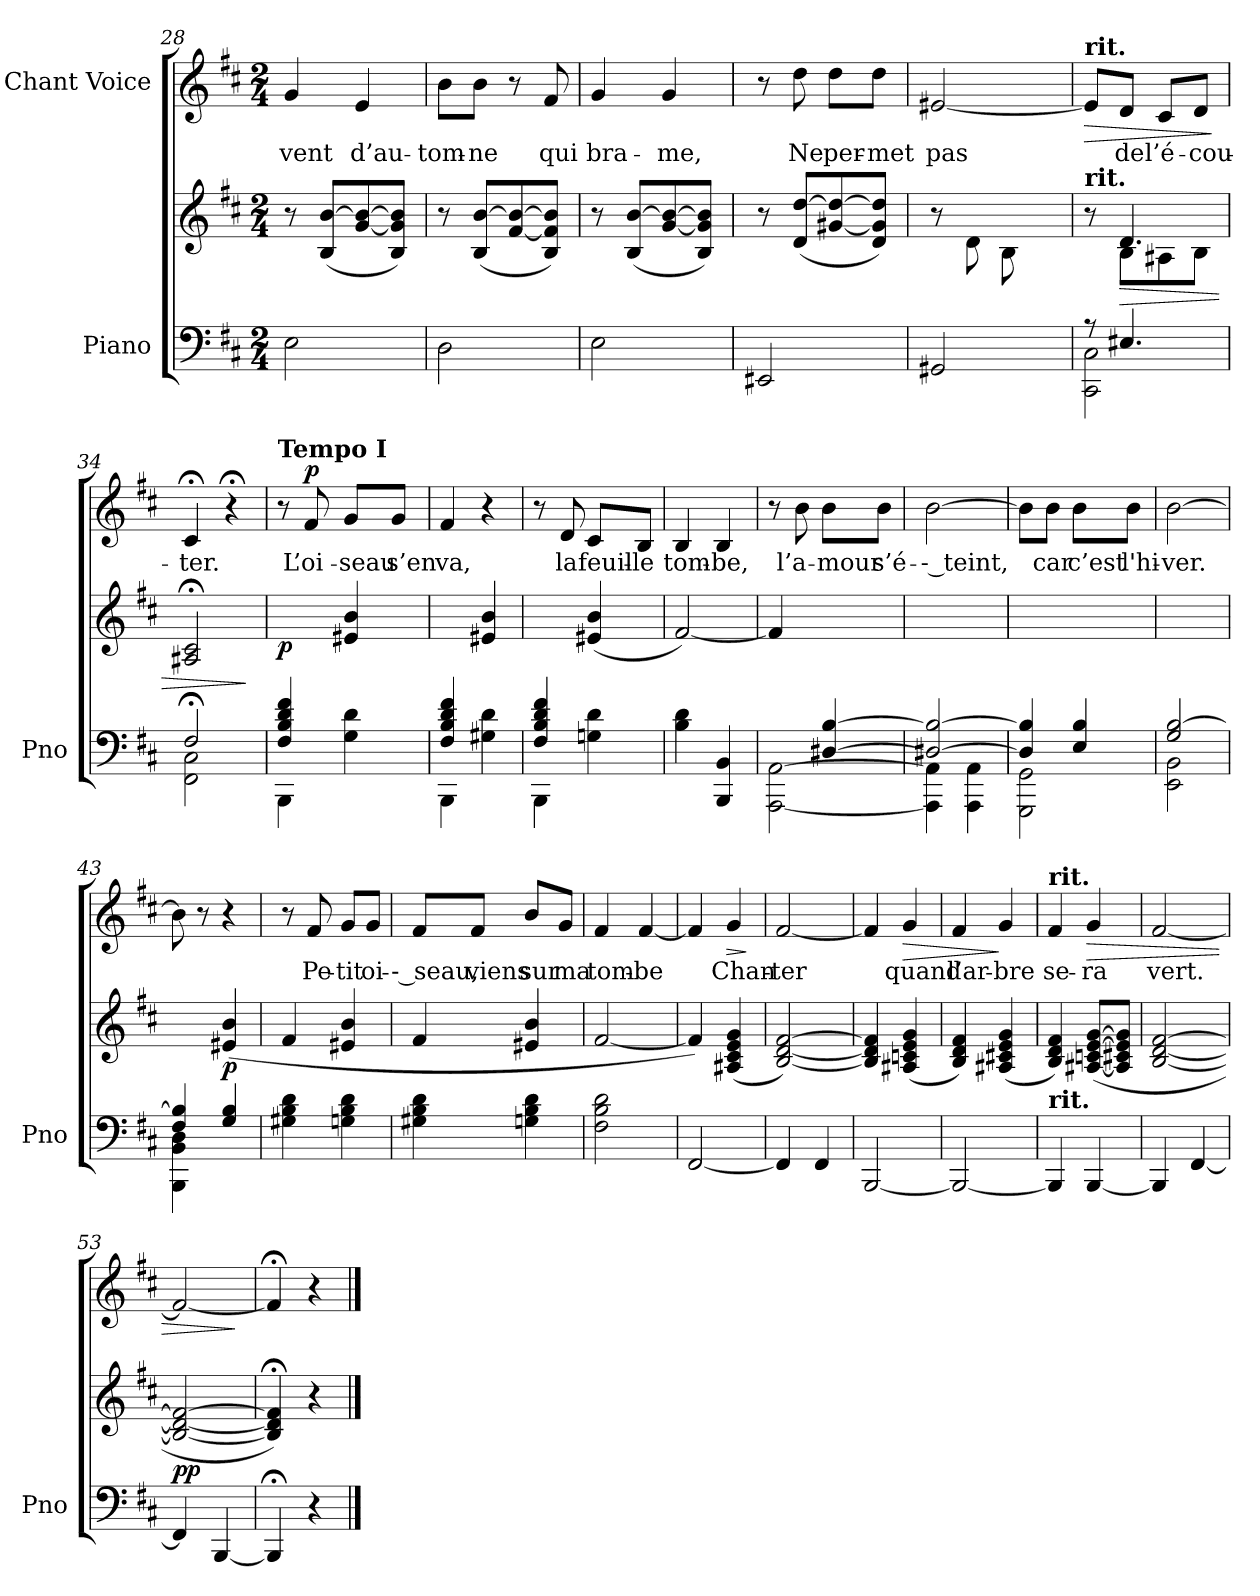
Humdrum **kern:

**kern	**kern	**dynam	**kern	**text	**dynam
*part2	*part2	*part2	*part1	*part1	*part1
*staff3	*staff2	*staff2/3	*staff1	*staff1	*staff1
*I"Piano	*	*	*I"Chant Voice	*	*
*I'Pno	*	*	*	*	*
*clefF4	*clefG2	*	*clefG2	*	*
*k[f#c#]	*k[f#c#]	*	*k[f#c#]	*	*
*M2/4	*M2/4	*	*M2/4	*	*
=28	=28	=28	=28	=28	=28
!	!	!	!	!LO:LY:b	!
2E\	8r	.	4g/	vent	.
.	(8B/ [>8b/L	.	.	.	.
!	!	!	!	!LO:LY:b	!
.	[8g/ 8b/_	.	4e/	d’au-	.
.	8B/ 8g/] 8b/]J)	.	.	.	.
=29	=29	=29	=29	=29	=29
!	!	!	!	!LO:LY:b	!
2D\	8r	.	8b\L	-tom-	.
!	!	!	!	!LO:LY:b	!
.	(8B/ [>8b/L	.	8b\J	-ne	.
.	[8f#/ 8b/_	.	8r	.	.
!	!	!	!	!LO:LY:b	!
.	8B/ 8f#/] 8b/]J)	.	8f#/	qui	.
!!LO:LB:g=z
=30	=30	=30	=30	=30	=30
!	!	!	!	!LO:LY:b	!
2E\	8r	.	4g/	bra-	.
.	(8B/ [>8b/L	.	.	.	.
!	!	!	!	!LO:LY:b	!
.	[8g/ 8b/_	.	4g/	-me,	.
.	8B/ 8g/] 8b/]J)	.	.	.	.
=31	=31	=31	=31	=31	=31
2EE#X/	8r	.	8r	.	.
!	!	!	!	!LO:LY:b	!
.	(8d/ [>8dd/L	.	8dd\	Ne	.
!	!	!	!	!LO:LY:b	!
.	[8g#X/ 8dd/_	.	8dd\L	per-	.
!	!	!	!	!LO:LY:b	!
.	8d/ 8g#/] 8dd/]J)	.	8dd\J	-met	.
=32	=32	=32	=32	=32	=32
*^	*	*	*	*	*
!	!	!	!	!	!LO:LY:b	!
4.ryy	2GG#X/	8r	.	[2e#X/	pas	.
.	.	(8d\L	.	.	.	.
.	.	8B\	.	.	.	.
8D/J)	.	8ryy	.	.	.	.
=33	=33	=33	=33	=33	=33	=33
*	*	*^	*	*	*	*
!	!	!	!	!	!LO:TX:a:B:t=rit.	!	!
!	!	!LO:TX:a:B:t=rit.	!	!	!	!	!
!	!	!	!	!	!	!	!LO:HP:b
8r	2CC#\ 2C#\	8r	8ryy	.	8e#/L]	.	>
!	!	!	!	!LO:HP:b	!	!LO:LY:b	!
4.E#X/	.	4.d/	8B\L	>	8d/J	de	.
!	!	!	!	!	!	!LO:LY:b	!
.	.	.	8A#X\	.	8c#/L	l’é-	.
!	!	!	!	!	!	!LO:LY:b	!
.	.	.	8B\J	.	8d/J	-cou-	.
*v	*v	*	*	*	*	*	*
*	*v	*v	*	*	*	*
.	.	.	.	.	]
=34	=34	=34	=34	=34	=34
*^	*	*	*	*	*
!	!	!	!	!	!LO:LY:b	!
2F#;</	2FF#\ 2C#\	2A#X/;< 2c#/;<	.	4c#;</	-ter.	.
.	.	.	.	4r;<	.	.
*v	*v	*	*	*	*	*
.	.	]	.	.	.
!!LO:PB:g=z
=35	=35	=35	=35	=35	=35
*^	*	*	*	*	*
!	!	!	!	!LO:TX:a:B:t=Tempo I	!	!
!	!	!	!LO:DY:b	!	!	!
4F#/ 4B/ 4d/ 4f#/	4BBB\	4ryy	p	8r	.	.
!	!	!	!	!	!LO:LY:b	!LO:DY:a
.	.	.	.	8f#/	L’oi-	p
!	!	!	!	!	!LO:LY:b	!
4ryy	4G\ 4d\	(>4e#X/ 4b/	.	8g/L	-seau	.
!	!	!	!	!	!LO:LY:b	!
.	.	.	.	8g/J	s’en	.
=36	=36	=36	=36	=36	=36	=36
!	!	!	!	!	!LO:LY:b	!
4F#/ 4B/ 4d/ 4f#/)	4BBB\	4ryy	.	4f#/	va,	.
4ryy	4G#X\ 4d\	(>4e#X/ 4b/	.	4r	.	.
=37	=37	=37	=37	=37	=37	=37
4F#/ 4B/ 4d/ 4f#/)	4BBB\	4ryy	.	8r	.	.
!	!	!	!	!	!LO:LY:b	!
.	.	.	.	8d/	la	.
!	!	!	!	!	!LO:LY:b	!
4ryy	4Gn\ 4d\	(>4e#X/ 4b/	.	8c#/L	feuil-	.
!	!	!	!	!	!LO:LY:b	!
.	.	.	.	8B/J	-le	.
*v	*v	*	*	*	*	*
=38	=38	=38	=38	=38	=38
!	!	!	!	!LO:LY:b	!
4B\ 4d\	[2f#/)	.	4B/	tom-	.
!	!	!	!	!LO:LY:b	!
4BBB/ 4BB/	.	.	4B/	-be,	.
=39	=39	=39	=39	=39	=39
*^	*	*	*	*	*
4ryy	[2AAA\ [<2AA\	4f#/]	.	8r	.	.
!	!	!	!	!	!LO:LY:b	!
.	.	.	.	8b\	l’a-	.
!	!	!	!	!	!LO:LY:b	!
[>4D#X/ [4B/	.	4ryy	.	8b\L	-mour	.
!	!	!	!	!	!LO:LY:b	!
.	.	.	.	8b\J	s’é-	.
!!LO:LB:g=z
=40	=40	=40	=40	=40	=40	=40
!	!	!	!	!	!LO:LY:b	!
2D#X/_ 2B/_	4AAA\] 4AA\]	2ryy	.	[2b\	-- teint,	.
.	4AAA\ 4AA\	.	.	.	.	.
=41	=41	=41	=41	=41	=41	=41
4D#/] 4B/]	2GGG\ 2GG\	2ryy	.	8b\L]	.	.
!	!	!	!	!	!LO:LY:b	!
.	.	.	.	8b\J	car	.
!	!	!	!	!	!LO:LY:b	!
4E/ 4B/	.	.	.	8b\L	c’est	.
!	!	!	!	!	!LO:LY:b	!
.	.	.	.	8b\J	l'hi-	.
=42	=42	=42	=42	=42	=42	=42
!	!	!	!	!	!LO:LY:b	!
2G/ [2B/	2EE\ 2BB\	2ryy	.	[2b\	-ver.	.
=43	=43	=43	=43	=43	=43	=43
4F#/ 4B/]	4BBB\ 4BB\ 4D\	4ryy	.	8b\]	.	.
.	.	.	.	8r	.	.
!	!	!	!LO:DY:b	!	!	!
4ryy	4G/ 4B/	(4e#X/ 4b/	p	4r	.	.
*v	*v	*	*	*	*	*
=44	=44	=44	=44	=44	=44
4G#X\ 4B\ 4d\	4f#/	.	8r	.	.
!	!	!	!	!LO:LY:b	!
.	.	.	8f#/	Pe-	.
!	!	!	!	!LO:LY:b	!LO:DY:a
!	!	!	!	!	!LO:DY:n=1:a
4Gn\ 4B\ 4d\	4e#X/ 4b/	.	8g/L	-tit	other-dynamics p
!	!	!	!	!LO:LY:b	!
.	.	.	8g/J	oi-	.
!!LO:LB:g=z
=45	=45	=45	=45	=45	=45
!	!	!	!	!LO:LY:b	!
4G#X\ 4B\ 4d\	4f#/	.	8f#/L	-- seau,	.
!	!	!	!	!LO:LY:b	!
.	.	.	8f#/J	viens	.
!	!	!	!	!LO:LY:b	!
4Gn\ 4B\ 4d\	4e#X/ 4b/	.	8b/L	sur	.
!	!	!	!	!LO:LY:b	!
.	.	.	8g/J	ma	.
=46	=46	=46	=46	=46	=46
!	!	!	!	!LO:LY:b	!
2F#\ 2B\ 2d\	[2f#/	.	4f#/	tom-	.
!	!	!	!	!LO:LY:b	!
.	.	.	[4f#/	-be	.
=47	=47	=47	=47	=47	=47
[2FF#/	4f#/])	.	4f#/]	.	.
!	!	!	!	!LO:LY:b	!LO:HP:b
.	(4A#X/ 4c#/ 4e/ 4g/	.	4g/	Chan-	>
.	.	.	.	.	]
=48	=48	=48	=48	=48	=48
!	!	!	!	!LO:LY:b	!
4FF#/]	[2B/ [2d/ [2f#/)	.	[2f#/	-ter	.
4FF#/	.	.	.	.	.
=49	=49	=49	=49	=49	=49
[2BBB/	4B/] 4d/] 4f#/]	.	4f#/]	.	.
!	!	!	!	!LO:LY:b	!LO:HP:b
.	(>4A#X/ 4cn/ 4e/ 4g/	.	4g/	quand	>
!!LO:LB:g=z
=50	=50	=50	=50	=50	=50
!	!	!	!	!LO:LY:b	!
2BBB/_	4B/ 4d/ 4f#/)	.	4f#/	l’ar-	.
!	!	!	!	!LO:LY:b	!
.	(>4A#X/ 4c#X/ 4e/ 4g/	.	4g/	-bre	]
=51	=51	=51	=51	=51	=51
!	!	!	!LO:TX:a:B:t=rit.	!	!
!LO:TX:a:B:t=rit.	!	!	!	!	!
!	!	!	!	!LO:LY:b	!
4BBB/]	4B/ 4d/ 4f#/)	.	4f#/	se-	.
!	!	!	!	!LO:LY:b	!LO:HP:b
[4BBB/	([8A#X/ 8cn/ [>8e/ [8g/L	.	4g/	-ra	>
.	8A#/] 8c#X/ 8e/] 8g/]J	.	.	.	.
=52	=52	=52	=52	=52	=52
!	!	!	!	!LO:LY:b	!
4BBB/]	[2B/ [2d/ [2f#/	.	[2f#/	vert.	.
[4FF#/	.	.	.	.	.
=53	=53	=53	=53	=53	=53
!	!	!LO:DY:b	!	!	!
4FF#/]	2B/_ 2d/_ 2f#/_	pp	2f#/_	.	.
[4BBB/	.	.	.	.	.
.	.	.	.	.	]
=54	=54	=54	=54	=54	=54
4BBB;</]	4B/];< 4d/];< 4f#/];<)	.	4f#;</]	.	.
4r	4r	.	4r	.	.
==	==	==	==	==	==
*-	*-	*-	*-	*-	*-
